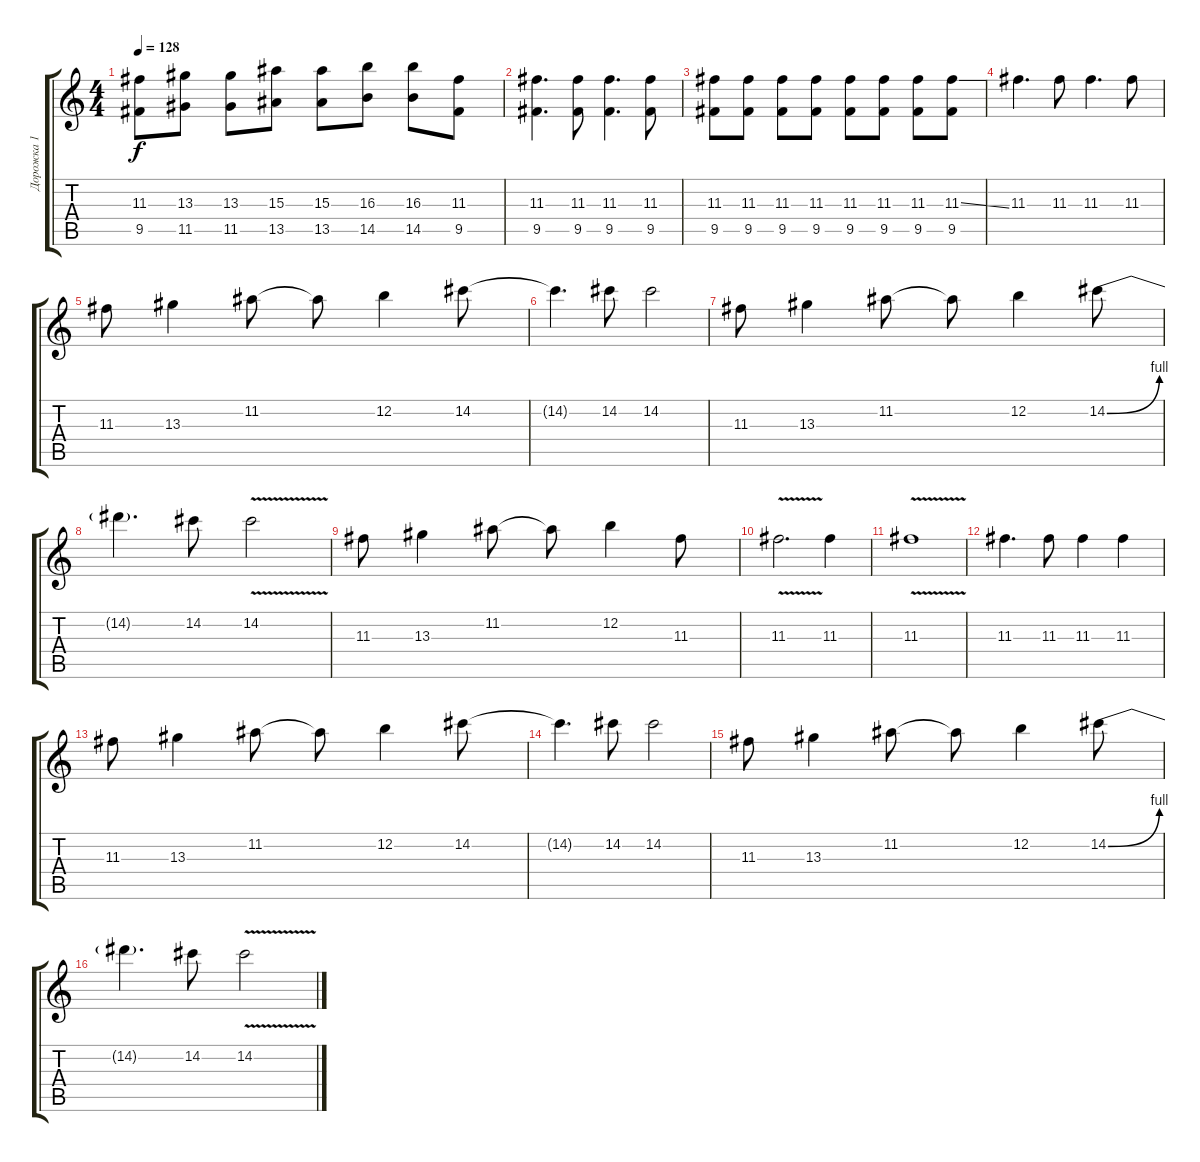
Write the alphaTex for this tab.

\track ("Дорожка 1" "Дорожка 1") {instrument distortionguitar}
\staff {score tabs}
\tuning (E4 B3 G3 D3 A2 E2) {hide}
\ts (4 4)
\tempo 128
\clef g2
\ks c
(11.3 9.5).8{dy f} (13.3 11.5).8 (13.3 11.5).8 (15.3 13.5).8 (15.3 13.5).8 (16.3 14.5).8 (16.3 14.5).8 (11.3 9.5).8 |
(11.3 9.5).4{d} (11.3 9.5).8 (11.3 9.5).4{d} (11.3 9.5).8 |
(11.3 9.5).8 (11.3 9.5).8 (11.3 9.5).8 (11.3 9.5).8 (11.3 9.5).8 (11.3 9.5).8 (11.3 9.5).8 (11.3{ss} 9.5).8 |
11.3.4{d} 11.3.8 11.3.4{d} 11.3.8 |
11.3.8 13.3.4 11.2.8 11.2{t}.8 12.2.4 14.2.8 |
14.2{t}.4{d} 14.2.8 14.2.2 |
11.3.8 13.3.4 11.2.8 11.2{t}.8 12.2.4 14.2{be (bend 0 0 60 4)}.8 |
14.2{t}.4{d} 14.2.8 14.2{v}.2 |
11.3.8 13.3.4 11.2.8 11.2{t}.8 12.2.4 11.3.8 |
11.3{v}.2{d} 11.3.4 |
11.3{v}.1 |
11.3.4{d} 11.3.8 11.3.4 11.3.4 |
11.3.8 13.3.4 11.2.8 11.2{t}.8 12.2.4 14.2.8 |
14.2{t}.4{d} 14.2.8 14.2.2 |
11.3.8 13.3.4 11.2.8 11.2{t}.8 12.2.4 14.2{be (bend 0 0 60 4)}.8 |
14.2{t}.4{d} 14.2.8 14.2{v}.2
